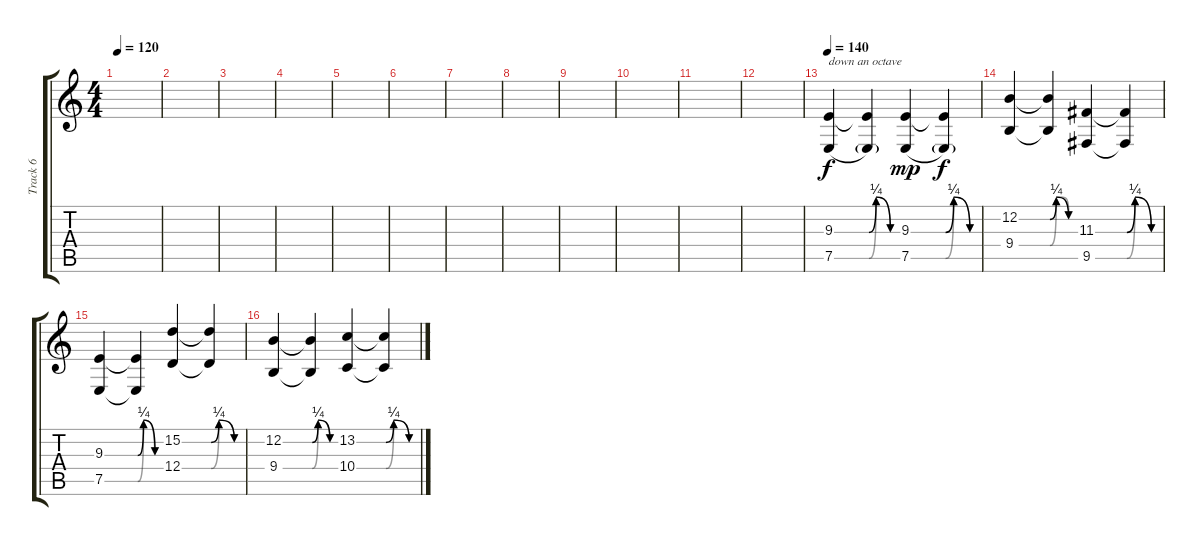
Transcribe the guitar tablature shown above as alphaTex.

\track ("Track 6" "Track 6") {instrument pad3polysynth}
\staff {score tabs}
\tuning (E4 B3 G3 D3 A2 E2) {hide}
\ts (4 4)
\tempo 120
\clef g2
\ks c
|
|
|
|
|
|
|
|
|
|
|
|
\tempo 140
(9.3 7.5{be (hold 0 0 60 0)}).4{txt "down an octave"} (9.3{be (custom 0 0 15 1 45 0 60 0) t} 7.5{be (custom 0 0 15 1 45 0 60 0) t}).4{dy f} (9.3 7.5{be (hold 0 0 60 0)}).4{dy mp} (9.3{be (custom 0 0 15 1 45 0 60 0) t} 7.5{be (custom 0 0 15 1 45 0 60 0) t}).4{dy f} |
(12.2 9.4).4 (12.2{be (custom 0 0 15 1 44 0 46 0 60 0) t} 9.4{be (custom 0 0 15 1 30 1 45 0 60 0) t}).4 (11.3 9.5).4 (11.3{be (custom 0 0 15 1 45 0 60 0) t} 9.5{be (custom 0 0 15 1 45 0 60 0) t}).4 |
(9.3 7.5).4 (9.3{be (custom 0 0 15 1 45 0 60 0) t} 7.5{be (custom 0 0 15 1 44 0 60 0) t}).4 (15.2 12.4).4 (15.2{be (custom 0 0 15 1 45 0 60 0) t} 12.4{be (custom 0 0 15 1 45 0 60 0) t}).4 |
(12.2 9.4).4 (12.2{be (custom 0 0 15 1 46 0 60 0) t} 9.4{be (custom 0 0 15 1 45 0 60 0) t}).4 (13.2 10.4).4 (13.2{be (custom 0 0 15 1 45 0 60 0) t} 10.4{be (custom 0 0 15 1 45 0 60 0) t}).4
